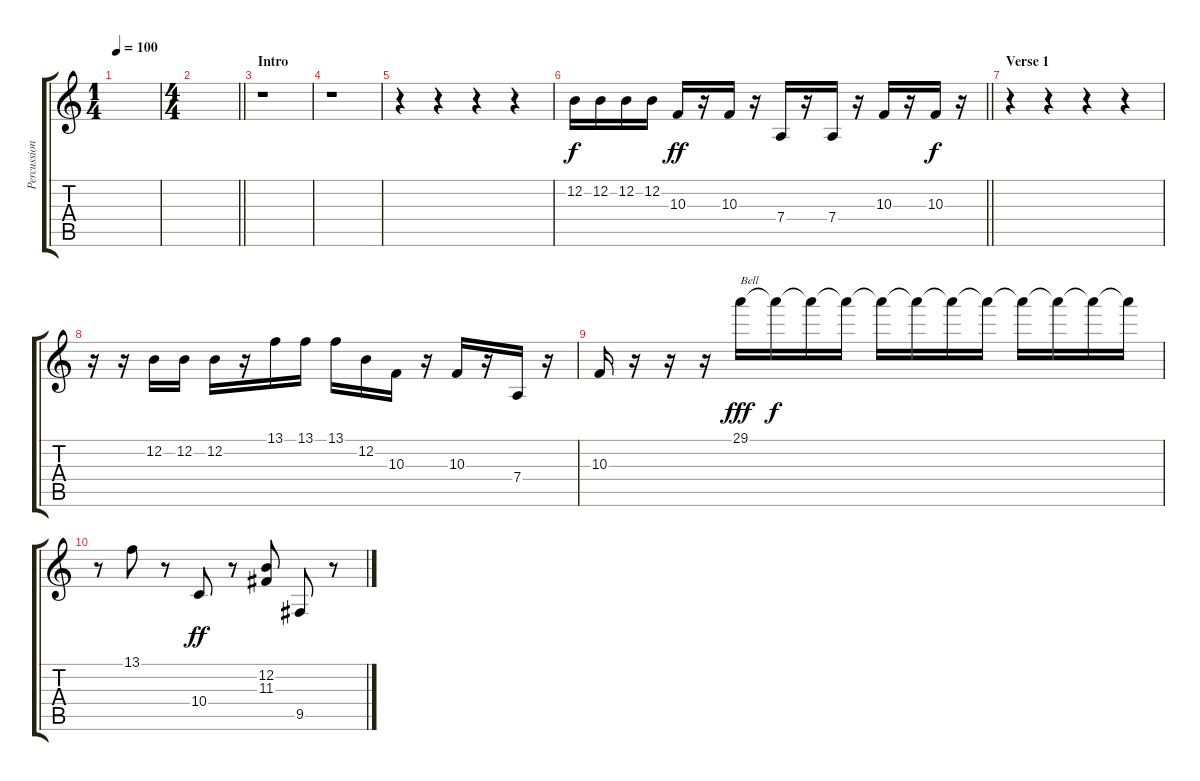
\track ("Percussion" "Percussion") {instrument agogo}
\staff {score tabs}
\tuning (E4 B3 G3 D3 A2 E2) {hide}
\ts (1 4)
\tempo 100
\clef g2
\ks c
|
\ts (4 4)
\barLineRight lightlight
|
\section ("" "Intro")
r.1 |
r.1 |
r.4 r.4 r.4 r.4 |
\barLineRight lightlight
12.2.16 12.2.16{dy f} 12.2.16 12.2.16 10.3.16{dy ff} r.16 10.3.16 r.16 7.4.16 r.16 7.4.16 r.16 10.3.16 r.16 10.3.16{dy f} r.16 |
\section ("" "Verse 1")
r.4 r.4 r.4 r.4 |
r.16 r.16 12.2.16 12.2.16 12.2.16 r.16 13.1.16 13.1.16 13.1.16 12.2.16 10.3.16 r.16 10.3.16 r.16 7.4.16 r.16 |
10.3.16 r.16 r.16 r.16{volume 14 instrument glockenspiel} 29.1.16{txt "Bell" dy fff} 29.1{t}.16{dy f} 29.1{t}.16 29.1{t}.16 29.1{t}.16 29.1{t}.16 29.1{t}.16 29.1{t}.16 29.1{t}.16 29.1{t}.16 29.1{t}.16 29.1{t}.16 |
r.8{volume 16 instrument agogo} 13.1.8 r.8 10.4.8{dy ff} r.8 (12.2 11.3).8 9.5.8 r.8
